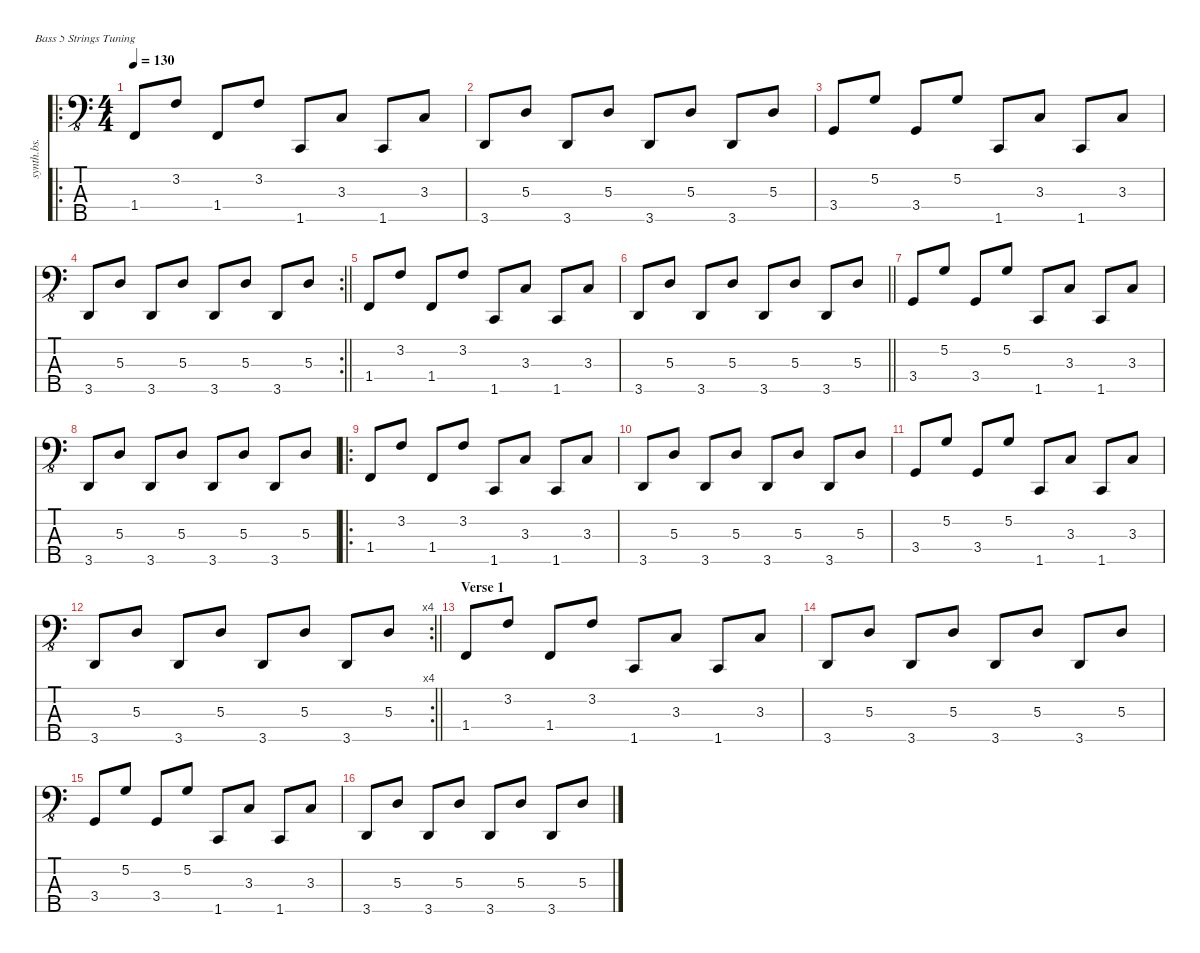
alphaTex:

\defaultSystemsLayout 4
\hideDynamics
\bracketExtendMode nobrackets
\otherSystemsTrackNameOrientation horizontal
\track ("Synth 2-LH" "synth.bs.") {defaultSystemsLayout 4 instrument synthbass1}
\staff {score tabs}
\tuning (G2 D2 A1 E1 B0)
\displaytranspose 0
\ro
\ts (4 4)
\tempo 130
\clef f4
\ottava 8vb
\ks c
1.4.8{dy f beam Up} 3.2.8{beam Up} 1.4.8{beam Up} 3.2.8{beam Up} 1.5.8{beam Up} 3.3.8{beam Up} 1.5.8{beam Up} 3.3.8{beam Up} |
3.5.8{beam Up} 5.3.8{beam Up} 3.5.8{beam Up} 5.3.8{beam Up} 3.5.8{beam Up} 5.3.8{beam Up} 3.5.8{beam Up} 5.3.8{beam Up} |
3.4.8{beam Up} 5.2.8{beam Up} 3.4.8{beam Up} 5.2.8{beam Up} 1.5.8{beam Up} 3.3.8{beam Up} 1.5.8{beam Up} 3.3.8{beam Up} |
\rc 2
\barLineRight lightlight
3.5.8{beam Up} 5.3.8{beam Up} 3.5.8{beam Up} 5.3.8{beam Up} 3.5.8{beam Up} 5.3.8{beam Up} 3.5.8{beam Up} 5.3.8{beam Up} |
1.4.8{beam Up} 3.2.8{beam Up} 1.4.8{beam Up} 3.2.8{beam Up} 1.5.8{beam Up} 3.3.8{beam Up} 1.5.8{beam Up} 3.3.8{beam Up} |
\barLineRight lightlight
3.5.8{beam Up} 5.3.8{beam Up} 3.5.8{beam Up} 5.3.8{beam Up} 3.5.8{beam Up} 5.3.8{beam Up} 3.5.8{beam Up} 5.3.8{beam Up} |
3.4.8{beam Up} 5.2.8{beam Up} 3.4.8{beam Up} 5.2.8{beam Up} 1.5.8{beam Up} 3.3.8{beam Up} 1.5.8{beam Up} 3.3.8{beam Up} |
3.5.8{beam Up} 5.3.8{beam Up} 3.5.8{beam Up} 5.3.8{beam Up} 3.5.8{beam Up} 5.3.8{beam Up} 3.5.8{beam Up} 5.3.8{beam Up} |
\ro
1.4.8{beam Up} 3.2.8{beam Up} 1.4.8{beam Up} 3.2.8{beam Up} 1.5.8{beam Up} 3.3.8{beam Up} 1.5.8{beam Up} 3.3.8{beam Up} |
3.5.8{beam Up} 5.3.8{beam Up} 3.5.8{beam Up} 5.3.8{beam Up} 3.5.8{beam Up} 5.3.8{beam Up} 3.5.8{beam Up} 5.3.8{beam Up} |
3.4.8{beam Up} 5.2.8{beam Up} 3.4.8{beam Up} 5.2.8{beam Up} 1.5.8{beam Up} 3.3.8{beam Up} 1.5.8{beam Up} 3.3.8{beam Up} |
\rc 4
\barLineRight lightlight
3.5.8{beam Up} 5.3.8{beam Up} 3.5.8{beam Up} 5.3.8{beam Up} 3.5.8{beam Up} 5.3.8{beam Up} 3.5.8{beam Up} 5.3.8{beam Up} |
\section ("" "Verse 1")
1.4.8{beam Up} 3.2.8{beam Up} 1.4.8{beam Up} 3.2.8{beam Up} 1.5.8{beam Up} 3.3.8{beam Up} 1.5.8{beam Up} 3.3.8{beam Up} |
3.5.8{beam Up} 5.3.8{beam Up} 3.5.8{beam Up} 5.3.8{beam Up} 3.5.8{beam Up} 5.3.8{beam Up} 3.5.8{beam Up} 5.3.8{beam Up} |
3.4.8{beam Up} 5.2.8{beam Up} 3.4.8{beam Up} 5.2.8{beam Up} 1.5.8{beam Up} 3.3.8{beam Up} 1.5.8{beam Up} 3.3.8{beam Up} |
3.5.8{beam Up} 5.3.8{beam Up} 3.5.8{beam Up} 5.3.8{beam Up} 3.5.8{beam Up} 5.3.8{beam Up} 3.5.8{beam Up} 5.3.8{beam Up}
